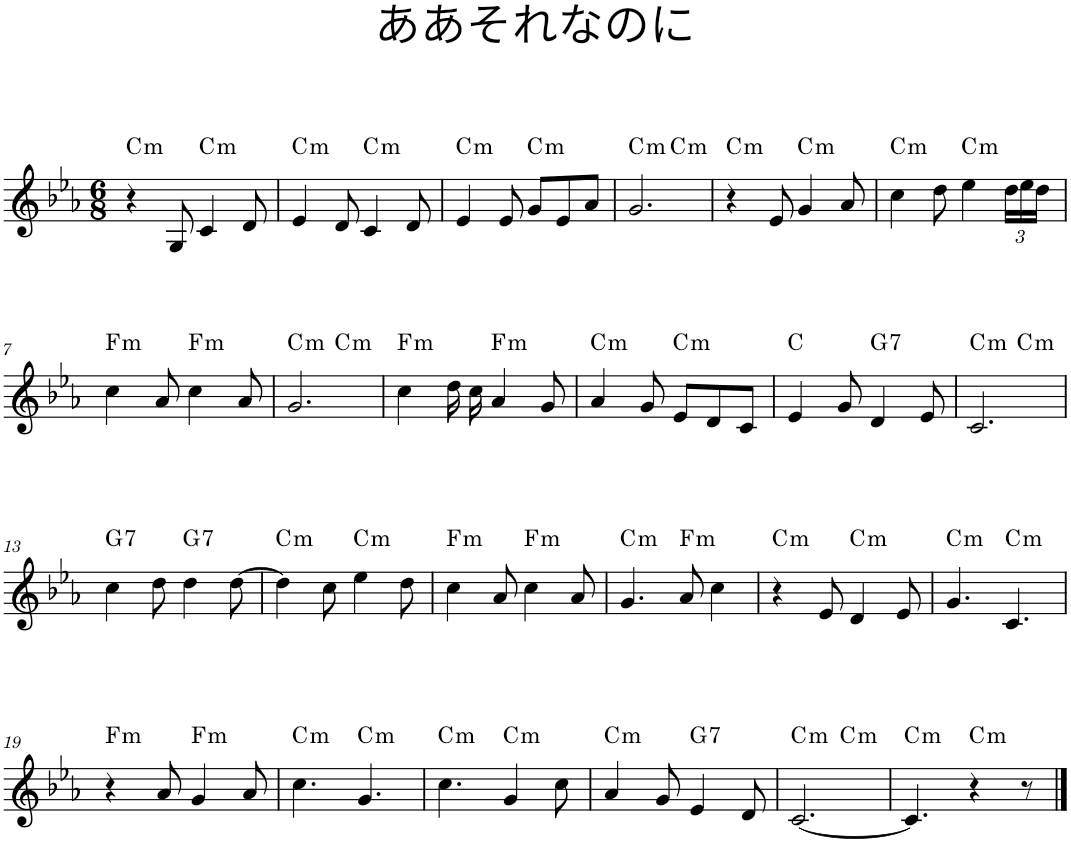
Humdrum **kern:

**kern	**harte
*part1	*part1
*staff1	*
*I"Piano	*
*I'Pno.	*
*clefG2	*
*k[b-e-a-]	*
*M6/8	*
=1	=1
!	!LO:H:kt=m
4r	C:min
8G/	.
!	!LO:H:kt=m
4c/	C:min
8d/	.
=2	=2
!	!LO:H:kt=m
4e-/	C:min
8d/	.
!	!LO:H:kt=m
4c/	C:min
8d/	.
=3	=3
!	!LO:H:kt=m
4e-/	C:min
8e-/	.
!	!LO:H:kt=m
8g/L	C:min
8e-/	.
8a-/J	.
=4	=4
!	!LO:H:kt=m
*^	*
2.g/	4.ryy	C:min
!	!	!LO:H:kt=m
.	4.ryy	C:min
=5	=5	=5
!	!	!LO:H:kt=m
*v	*v	*
4r	C:min
8e-/	.
!	!LO:H:kt=m
4g/	C:min
8a-/	.
=6	=6
!	!LO:H:kt=m
4cc\	C:min
8dd\	.
!	!LO:H:kt=m
4ee-\	C:min
*Xbrackettup	*
24dd\LL	.
24ee-\	.
24dd\JJ	.
!!LO:LB:g=z
=7	=7
!	!LO:H:kt=m
4cc\	F:min
8a-/	.
!	!LO:H:kt=m
4cc\	F:min
8a-/	.
=8	=8
!	!LO:H:kt=m
*^	*
2.g/	4.ryy	C:min
!	!	!LO:H:kt=m
.	4.ryy	C:min
=9	=9	=9
!	!	!LO:H:kt=m
*v	*v	*
4cc\	F:min
16dd\	.
16cc\	.
!	!LO:H:kt=m
4a-/	F:min
8g/	.
=10	=10
!	!LO:H:kt=m
4a-/	C:min
8g/	.
!	!LO:H:kt=m
8e-/L	C:min
8d/	.
8c/J	.
=11	=11
4e-/	C:maj
8g/	.
!	!LO:H:kt=7
4d/	G:7
8e-/	.
=12	=12
!	!LO:H:kt=m
*^	*
2.c/	4.ryy	C:min
!	!	!LO:H:kt=m
.	4.ryy	C:min
!!LO:LB:g=z	!!
=13	=13	=13
!	!	!LO:H:kt=7
*v	*v	*
4cc\	G:7
8dd\	.
!	!LO:H:kt=7
4dd\	G:7
[>8dd\	.
=14	=14
!	!LO:H:kt=m
4dd\]	C:min
8cc\	.
!	!LO:H:kt=m
4ee-\	C:min
8dd\	.
=15	=15
!	!LO:H:kt=m
4cc\	F:min
8a-/	.
!	!LO:H:kt=m
4cc\	F:min
8a-/	.
=16	=16
!	!LO:H:kt=m
4.g/	C:min
!	!LO:H:kt=m
8a-/	F:min
4cc\	.
=17	=17
!	!LO:H:kt=m
4r	C:min
8e-/	.
!	!LO:H:kt=m
4d/	C:min
8e-/	.
=18	=18
!	!LO:H:kt=m
4.g/	C:min
!	!LO:H:kt=m
4.c/	C:min
!!LO:LB:g=z
=19	=19
!	!LO:H:kt=m
4r	F:min
8a-/	.
!	!LO:H:kt=m
4g/	F:min
8a-/	.
=20	=20
!	!LO:H:kt=m
4.cc\	C:min
!	!LO:H:kt=m
4.g/	C:min
=21	=21
!	!LO:H:kt=m
4.cc\	C:min
!	!LO:H:kt=m
4g/	C:min
8cc\	.
=22	=22
!	!LO:H:kt=m
4a-/	C:min
8g/	.
!	!LO:H:kt=7
4e-/	G:7
8d/	.
=23	=23
!	!LO:H:kt=m
*^	*
[<2.c/	4.ryy	C:min
!	!	!LO:H:kt=m
.	4.ryy	C:min
=24	=24	=24
!	!	!LO:H:kt=m
*v	*v	*
4.c/]	C:min
!	!LO:H:kt=m
4r	C:min
8r	.
==	==
*-	*-
